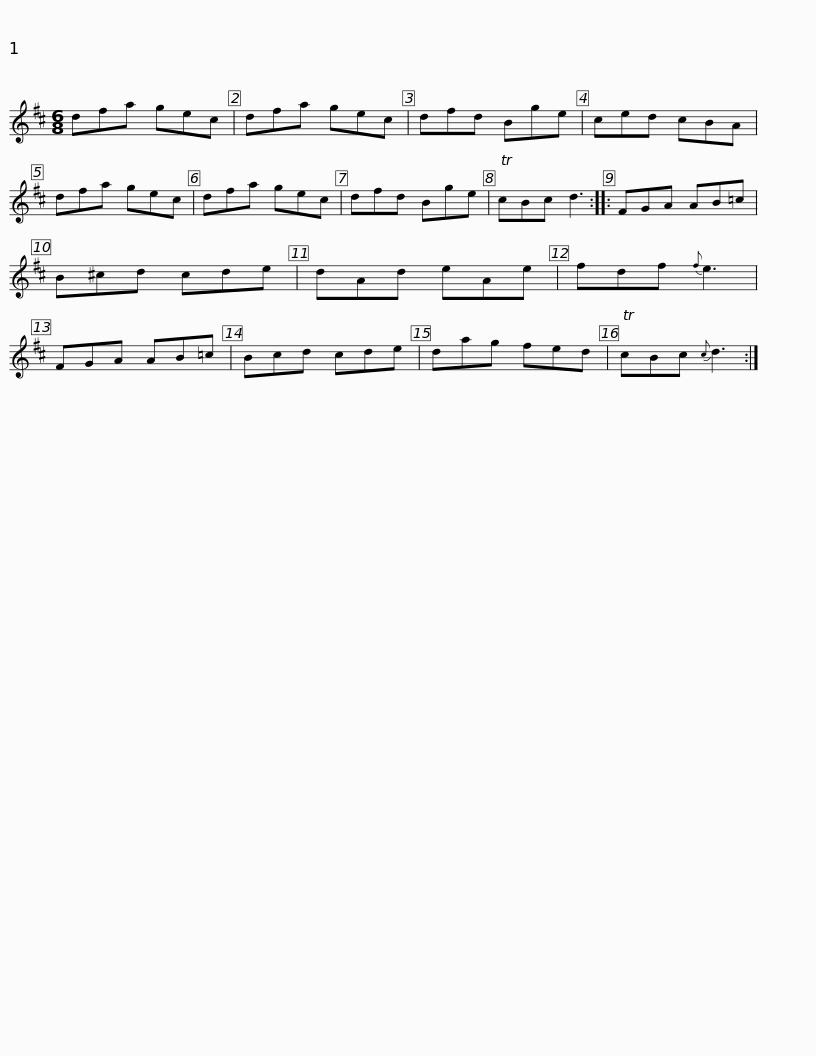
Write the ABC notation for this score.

X:1
L:1/8
M:6/8
I:linebreak $
K:D
V:1 treble
V:1
 dfa gec | dfa gec | dfd Bge | ced cBA | dfa gec | %5
 dfa gec | dfd Bge |$ TcBc d3 :: FGA AB=c | B^cd cde | %10
 dAd eAe | fdf{f} e3 | FGA AB=c | Bcd cde |$ dag fed | %15
 TcBc{c} d3 :| %16
